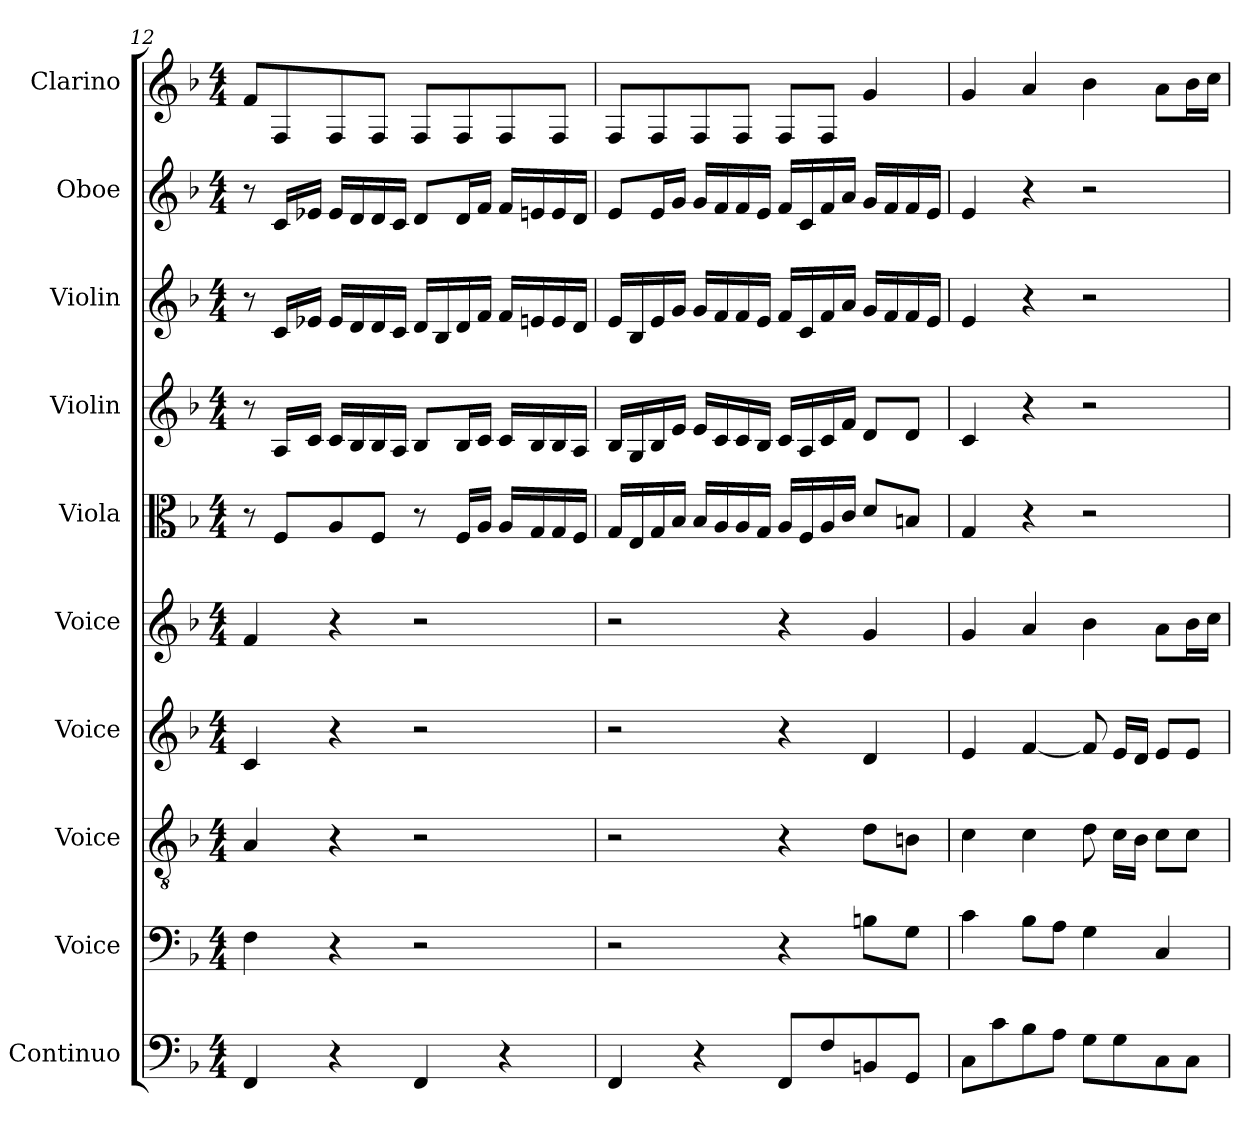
**kern	**kern	**kern	**kern	**kern	**kern	**kern	**kern	**kern	**kern
*part10	*part9	*part8	*part7	*part6	*part5	*part4	*part3	*part2	*part1
*staff10	*staff9	*staff8	*staff7	*staff6	*staff5	*staff4	*staff3	*staff2	*staff1
*I"Continuo	*I"Voice	*I"Voice	*I"Voice	*I"Voice	*I"Viola	*I"Violin	*I"Violin	*I"Oboe	*I"Clarino
*I'Cont.	*I'V	*I'V	*I'V	*I'V	*I'Vla.	*I'Vln.	*I'Vln.	*I'Ob.	*I'Clar.
*clefF4	*clefF4	*clefGv2	*clefG2	*clefG2	*clefC3	*clefG2	*clefG2	*clefG2	*clefG2
*ITrd7c12	*	*	*	*	*	*	*	*	*
*k[b-]	*k[b-]	*k[b-]	*k[b-]	*k[b-]	*k[b-]	*k[b-]	*k[b-]	*k[b-]	*k[b-]
*M4/4	*M4/4	*M4/4	*M4/4	*M4/4	*M4/4	*M4/4	*M4/4	*M4/4	*M4/4
=12	=12	=12	=12	=12	=12	=12	=12	=12	=12
4FFF/	4F\	4A/	4c/	4f/	8r	8r	8r	8r	8f/L
.	.	.	.	.	8F/L	16A/LL	16c/LL	16c/LL	8F/
.	.	.	.	.	.	16c/JJ	16e-X/JJ	16e-X/JJ	.
4r	4r	4r	4r	4r	8A/	16c/LL	16e-/LL	16e-/LL	8F/
.	.	.	.	.	.	16B-/	16d/	16d/	.
.	.	.	.	.	8F/J	16B-/	16d/	16d/	8F/J
.	.	.	.	.	.	16A/JJ	16c/JJ	16c/JJ	.
4FFF/	2r	2r	2r	2r	8r	8B-/L	16d/LL	8d/L	8F/L
.	.	.	.	.	.	.	16B-/	.	.
.	.	.	.	.	16F/LL	16B-/L	16d/	16d/L	8F/
.	.	.	.	.	16A/JJ	16c/JJ	16f/JJ	16f/JJ	.
4r	.	.	.	.	16A/LL	16c/LL	16f/LL	16f/LL	8F/
.	.	.	.	.	16G/	16B-/	16en/	16en/	.
.	.	.	.	.	16G/	16B-/	16e/	16e/	8F/J
.	.	.	.	.	16F/JJ	16A/JJ	16d/JJ	16d/JJ	.
!!LO:PB:g=z
=13	=13	=13	=13	=13	=13	=13	=13	=13	=13
4FFF/	2r	2r	2r	2r	16G/LL	16B-/LL	16e/LL	8e/L	8F/L
.	.	.	.	.	16E/	16G/	16B-/	.	.
.	.	.	.	.	16G/	16B-/	16e/	16e/L	8F/
.	.	.	.	.	16B-/JJ	16e/JJ	16g/JJ	16g/JJ	.
4r	.	.	.	.	16B-/LL	16e/LL	16g/LL	16g/LL	8F/
.	.	.	.	.	16A/	16c/	16f/	16f/	.
.	.	.	.	.	16A/	16c/	16f/	16f/	8F/J
.	.	.	.	.	16G/JJ	16B-/JJ	16e/JJ	16e/JJ	.
8FFF/L	4r	4r	4r	4r	16A/LL	16c/LL	16f/LL	16f/LL	8F/L
.	.	.	.	.	16F/	16A/	16c/	16c/	.
8FF/	.	.	.	.	16A/	16c/	16f/	16f/	8F/J
.	.	.	.	.	16c/JJ	16f/JJ	16a/JJ	16a/JJ	.
8BBBn/	8Bn\L	8d\L	4d/	4g/	8d/L	8d/L	16g/LL	16g/LL	4g/
.	.	.	.	.	.	.	16f/	16f/	.
8GGG/J	8G\J	8Bn\J	.	.	8Bn/J	8d/J	16f/	16f/	.
.	.	.	.	.	.	.	16e/JJ	16e/JJ	.
=14	=14	=14	=14	=14	=14	=14	=14	=14	=14
8CC\L	4c\	4c\	4e/	4g/	4G/	4c/	4e/	4e/	4g/
8C\	.	.	.	.	.	.	.	.	.
8BB-\	8B-\L	4c\	[4f/	4a/	4r	4r	4r	4r	4a/
8AA\J	8A\J	.	.	.	.	.	.	.	.
8GG\L	4G\	8d\	8f/]	4b-\	2r	2r	2r	2r	4b-\
8GG\	.	16c\LL	16e/LL	.	.	.	.	.	.
.	.	16B-\JJ	16d/JJ	.	.	.	.	.	.
8CC\	4C/	8c\L	8e/L	8a\L	.	.	.	.	8a\L
8CC\J	.	8c\J	8e/J	16b-\L	.	.	.	.	16b-\L
.	.	.	.	16cc\JJ	.	.	.	.	16cc\JJ
=	=	=	=	=	=	=	=	=	=
*-	*-	*-	*-	*-	*-	*-	*-	*-	*-
